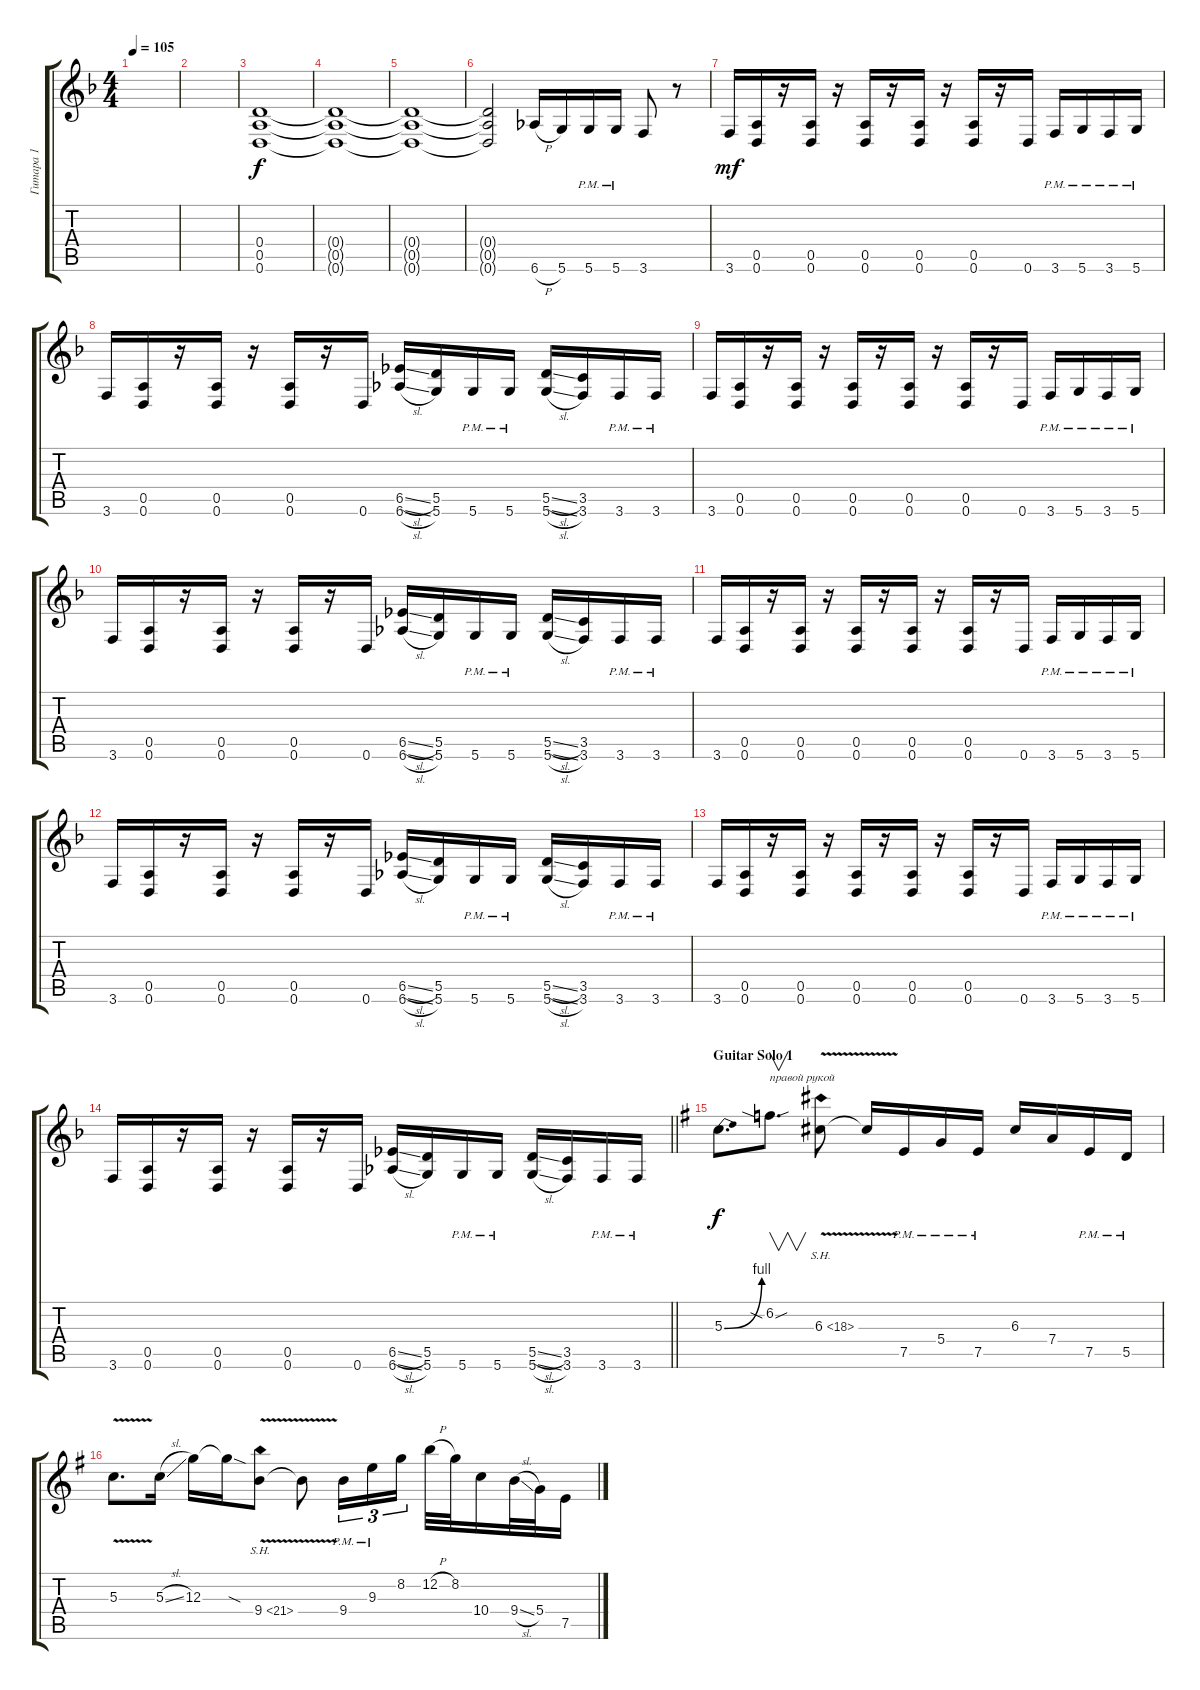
\track ("Гитара 1" "Гитара 1") {instrument distortionguitar}
\staff {score tabs}
\tuning (E4 B3 G3 D3 A2 D2) {hide}
\ts (4 4)
\tempo 105
\clef g2
\ks dminor
|
|
(0.4 0.5 0.6).1 |
(0.4{t} 0.5{t} 0.6{t}).1 |
(0.4{t} 0.5{t} 0.6{t}).1 |
(0.4{t} 0.5{t} 0.6{t}).2 6.6{h}.16 5.6.16 5.6{pm}.16 5.6{pm}.16 3.6.8 r.8 |
3.6.16{dy mf} (0.5 0.6).16 r.16 (0.5 0.6).16 r.16 (0.5 0.6).16 r.16 (0.5 0.6).16 r.16 (0.5 0.6).16 r.16 0.6.16 3.6{pm}.16 5.6{pm}.16 3.6{pm}.16 5.6{pm}.16 |
3.6.16 (0.5 0.6).16 r.16 (0.5 0.6).16 r.16 (0.5 0.6).16 r.16 0.6.16 (6.5{sl} 6.6{sl}).16 (5.5 5.6).16 5.6{pm}.16 5.6{pm}.16 (5.5{sl} 5.6{sl}).16 (3.5 3.6).16 3.6{pm}.16 3.6{pm}.16 |
3.6.16 (0.5 0.6).16 r.16 (0.5 0.6).16 r.16 (0.5 0.6).16 r.16 (0.5 0.6).16 r.16 (0.5 0.6).16 r.16 0.6.16 3.6{pm}.16 5.6{pm}.16 3.6{pm}.16 5.6{pm}.16 |
3.6.16 (0.5 0.6).16 r.16 (0.5 0.6).16 r.16 (0.5 0.6).16 r.16 0.6.16 (6.5{sl} 6.6{sl}).16 (5.5 5.6).16 5.6{pm}.16 5.6{pm}.16 (5.5{sl} 5.6{sl}).16 (3.5 3.6).16 3.6{pm}.16 3.6{pm}.16 |
3.6.16 (0.5 0.6).16 r.16 (0.5 0.6).16 r.16 (0.5 0.6).16 r.16 (0.5 0.6).16 r.16 (0.5 0.6).16 r.16 0.6.16 3.6{pm}.16 5.6{pm}.16 3.6{pm}.16 5.6{pm}.16 |
3.6.16 (0.5 0.6).16 r.16 (0.5 0.6).16 r.16 (0.5 0.6).16 r.16 0.6.16 (6.5{sl} 6.6{sl}).16 (5.5 5.6).16 5.6{pm}.16 5.6{pm}.16 (5.5{sl} 5.6{sl}).16 (3.5 3.6).16 3.6{pm}.16 3.6{pm}.16 |
3.6.16 (0.5 0.6).16 r.16 (0.5 0.6).16 r.16 (0.5 0.6).16 r.16 (0.5 0.6).16 r.16 (0.5 0.6).16 r.16 0.6.16 3.6{pm}.16 5.6{pm}.16 3.6{pm}.16 5.6{pm}.16 |
\barLineRight lightlight
3.6.16 (0.5 0.6).16 r.16 (0.5 0.6).16 r.16 (0.5 0.6).16 r.16 0.6.16 (6.5{sl} 6.6{sl}).16 (5.5 5.6).16 5.6{pm}.16 5.6{pm}.16 (5.5{sl} 5.6{sl}).16 (3.5 3.6).16 3.6{pm}.16 3.6{pm}.16 |
\section ("" "Guitar Solo 1")
\ks eminor
5.3{be (bend 0 0 60 4)}.8{d dy f} 6.2{sia sou}.8{v d txt "правой рукой"} 6.3{sh 12 v}.8 6.3{t}.16 7.5{pm}.16 5.4{pm}.16 7.5{pm}.16 6.3.16 7.4.16 7.5{pm}.16 5.5{pm}.16 |
5.3{v}.8{d} 5.3{sl}.16 12.3.16 12.3{sod t}.16 9.4{sh 12 v}.8 9.4{t}.8 9.4{pm}.16{tu (3 2)} 9.3{pm}.16{tu (3 2)} 8.2.16{tu (3 2)} 12.2{h}.32 8.2.32 10.4.16 9.4{sl}.32 5.4.32 7.5.16
